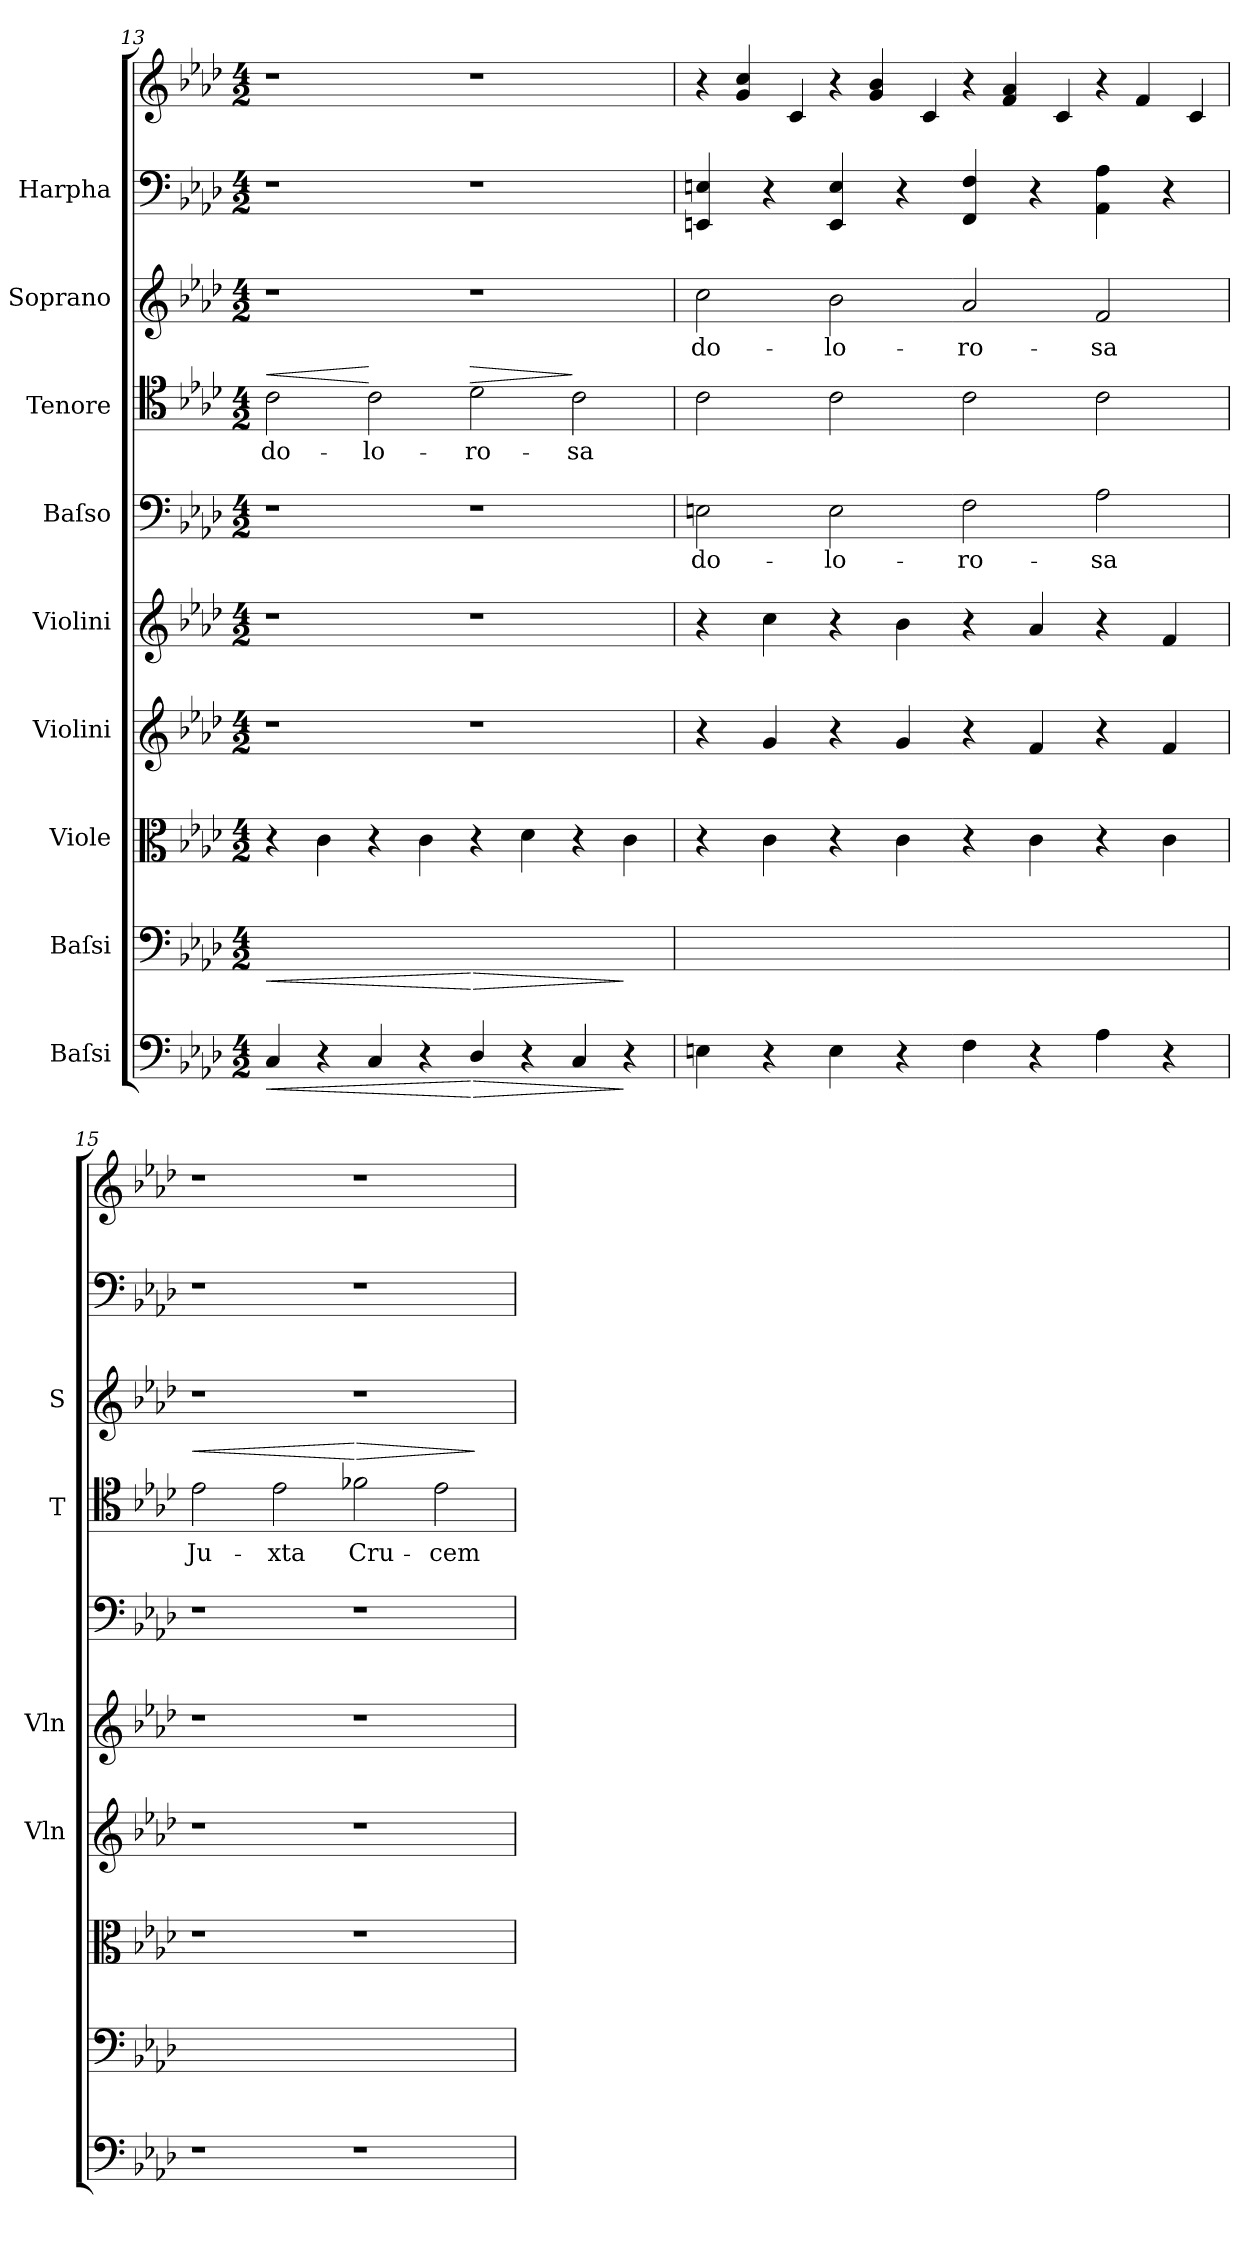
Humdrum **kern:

**kern	**dynam	**kern	**dynam	**kern	**kern	**kern	**kern	**text	**kern	**text	**dynam	**kern	**text	**kern	**kern
*part9	*part9	*part8	*part8	*part7	*part6	*part5	*part4	*part4	*part3	*part3	*part3	*part2	*part2	*part1	*part1
*staff10	*staff10	*staff9	*staff9	*staff8	*staff7	*staff6	*staff5	*staff5	*staff4	*staff4	*staff4	*staff3	*staff3	*staff2	*staff1
*I"Baſsi	*	*I"Baſsi	*	*I"Viole	*I"Violini	*I"Violini	*I"Baſso	*	*I"Tenore	*	*	*I"Soprano	*	*I"Harpha	*
*	*	*	*	*	*I'Vln	*I'Vln	*	*	*I'T	*	*	*I'S	*	*	*
*clefF4	*	*clefF4	*	*clefC3	*clefG2	*clefG2	*clefF4	*	*clefC4	*	*	*clefG2	*	*clefF4	*clefG2
*k[b-e-a-d-]	*	*k[b-e-a-d-]	*	*k[b-e-a-d-]	*k[b-e-a-d-]	*k[b-e-a-d-]	*k[b-e-a-d-]	*	*k[b-e-a-d-]	*	*	*k[b-e-a-d-]	*	*k[b-e-a-d-]	*k[b-e-a-d-]
*M4/2	*	*M4/2	*	*M4/2	*M4/2	*M4/2	*M4/2	*	*M4/2	*	*	*M4/2	*	*M4/2	*M4/2
=13	=13	=13	=13	=13	=13	=13	=13	=13	=13	=13	=13	=13	=13	=13	=13
!	!LO:HP:b	!	!LO:HP:b	!	!	!	!	!	!	!	!LO:HP:a	!	!	!	!
4C/	<	4C/yy	<	4r	1r	1r	1r	.	2c\	do-	<	1r	.	1r	1r
4r	.	4ryy	.	4c\	.	.	.	.	.	.	.	.	.	.	.
4C/	.	4C/yy	.	4r	.	.	.	.	2c\	-lo-	[	.	.	.	.
4r	.	4ryy	.	4c\	.	.	.	.	.	.	.	.	.	.	.
!	!LO:HP:n=1:b	!	!LO:HP:n=1:b	!	!	!	!	!	!	!	!LO:HP:a	!	!	!	!
4D-/	[ >	4D-/yy	[ >	4r	1r	1r	1r	.	2d-\	-ro-	>	1r	.	1r	1r
4r	.	4ryy	.	4d-\	.	.	.	.	.	.	.	.	.	.	.
4C/	.	4C/yy	.	4r	.	.	.	.	2c\	-sa	]	.	.	.	.
4r	]	4ryy	]	4c\	.	.	.	.	.	.	.	.	.	.	.
=14	=14	=14	=14	=14	=14	=14	=14	=14	=14	=14	=14	=14	=14	=14	=14
*	*	*	*	*	*	*	*	*	*	*	*	*	*	*	*Xtuplet
4En\	.	4En\yy	.	4r	4r	4r	2En\	do-	2c\	.	.	2cc\	do-	4EEn/ 4En/	6r
.	.	.	.	.	.	.	.	.	.	.	.	.	.	.	6g/ 6cc/
4r	.	4ryy	.	4c\	4g/	4cc\	.	.	.	.	.	.	.	4r	.
.	.	.	.	.	.	.	.	.	.	.	.	.	.	.	6c/
4E\	.	4E\yy	.	4r	4r	4r	2E\	-lo-	2c\	.	.	2b-\	-lo-	4EE/ 4E/	6r
.	.	.	.	.	.	.	.	.	.	.	.	.	.	.	6g/ 6b-/
4r	.	4ryy	.	4c\	4g/	4b-\	.	.	.	.	.	.	.	4r	.
.	.	.	.	.	.	.	.	.	.	.	.	.	.	.	6c/
4F\	.	4F\yy	.	4r	4r	4r	2F\	-ro-	2c\	.	.	2a-/	-ro-	4FF/ 4F/	6r
.	.	.	.	.	.	.	.	.	.	.	.	.	.	.	6f/ 6a-/
4r	.	4ryy	.	4c\	4f/	4a-/	.	.	.	.	.	.	.	4r	.
.	.	.	.	.	.	.	.	.	.	.	.	.	.	.	6c/
4A-\	.	4A-\yy	.	4r	4r	4r	2A-\	-sa	2c\	.	.	2f/	-sa	4AA-\ 4A-\	6r
.	.	.	.	.	.	.	.	.	.	.	.	.	.	.	6f/
4r	.	4ryy	.	4c\	4f/	4f/	.	.	.	.	.	.	.	4r	.
.	.	.	.	.	.	.	.	.	.	.	.	.	.	.	6c/
=15	=15	=15	=15	=15	=15	=15	=15	=15	=15	=15	=15	=15	=15	=15	=15
!	!	!	!	!	!	!	!	!	!	!	!LO:HP:a	!	!	!	!
1r	.	1ryy	.	1r	1r	1r	1r	.	2e-\	Ju-	<	1r	.	1r	1r
.	.	.	.	.	.	.	.	.	2e-\	-xta	.	.	.	.	.
!	!	!	!	!	!	!	!	!	!	!	!LO:HP:n=1:a	!	!	!	!
1r	.	1ryy	.	1r	1r	1r	1r	.	2f-X\	Cru-	[ >	1r	.	1r	1r
.	.	.	.	.	.	.	.	.	2e-\	-cem	.	.	.	.	.
.	.	.	.	.	.	.	.	.	.	.	]	.	.	.	.
=	=	=	=	=	=	=	=	=	=	=	=	=	=	=	=
*-	*-	*-	*-	*-	*-	*-	*-	*-	*-	*-	*-	*-	*-	*-	*-
